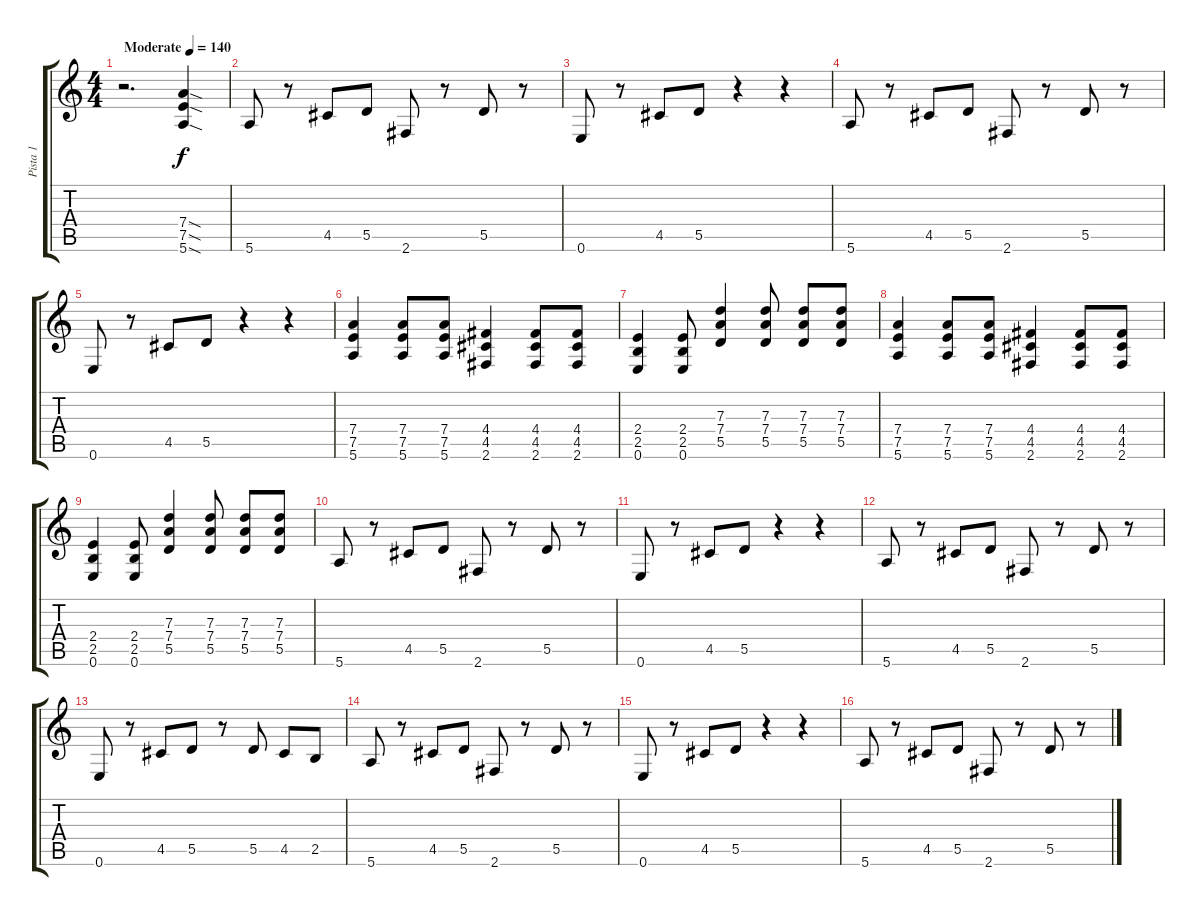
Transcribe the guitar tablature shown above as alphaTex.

\track ("Pista 1" "Pista 1") {instrument overdrivenguitar}
\staff {score tabs}
\tuning (E4 B3 G3 D3 A2 E2) {hide}
\ts (4 4)
\tempo (140 "Moderate")
\clef g2
\ks c
r.2{d dy f instrument overdrivenguitar} (7.4{sod} 7.5{sod} 5.6{sod}).4 |
5.6.8 r.8 4.5.8 5.5.8 2.6.8 r.8 5.5.8 r.8 |
0.6.8 r.8 4.5.8 5.5.8 r.4 r.4 |
5.6.8 r.8 4.5.8 5.5.8 2.6.8 r.8 5.5.8 r.8 |
0.6.8 r.8 4.5.8 5.5.8 r.4 r.4 |
(7.4 7.5 5.6).4 (7.4 7.5 5.6).8 (7.4 7.5 5.6).8 (4.4 4.5 2.6).4 (4.4 4.5 2.6).8 (4.4 4.5 2.6).8 |
(2.4 2.5 0.6).4 (2.4 2.5 0.6).8 (7.3 7.4 5.5).4 (7.3 7.4 5.5).8 (7.3 7.4 5.5).8 (7.3 7.4 5.5).8 |
(7.4 7.5 5.6).4 (7.4 7.5 5.6).8 (7.4 7.5 5.6).8 (4.4 4.5 2.6).4 (4.4 4.5 2.6).8 (4.4 4.5 2.6).8 |
(2.4 2.5 0.6).4 (2.4 2.5 0.6).8 (7.3 7.4 5.5).4 (7.3 7.4 5.5).8 (7.3 7.4 5.5).8 (7.3 7.4 5.5).8 |
5.6.8 r.8 4.5.8 5.5.8 2.6.8 r.8 5.5.8 r.8 |
0.6.8 r.8 4.5.8 5.5.8 r.4 r.4 |
5.6.8 r.8 4.5.8 5.5.8 2.6.8 r.8 5.5.8 r.8 |
0.6.8 r.8 4.5.8 5.5.8 r.8 5.5.8 4.5.8 2.5.8 |
5.6.8 r.8 4.5.8 5.5.8 2.6.8 r.8 5.5.8 r.8 |
0.6.8 r.8 4.5.8 5.5.8 r.4 r.4 |
5.6.8 r.8 4.5.8 5.5.8 2.6.8 r.8 5.5.8 r.8
